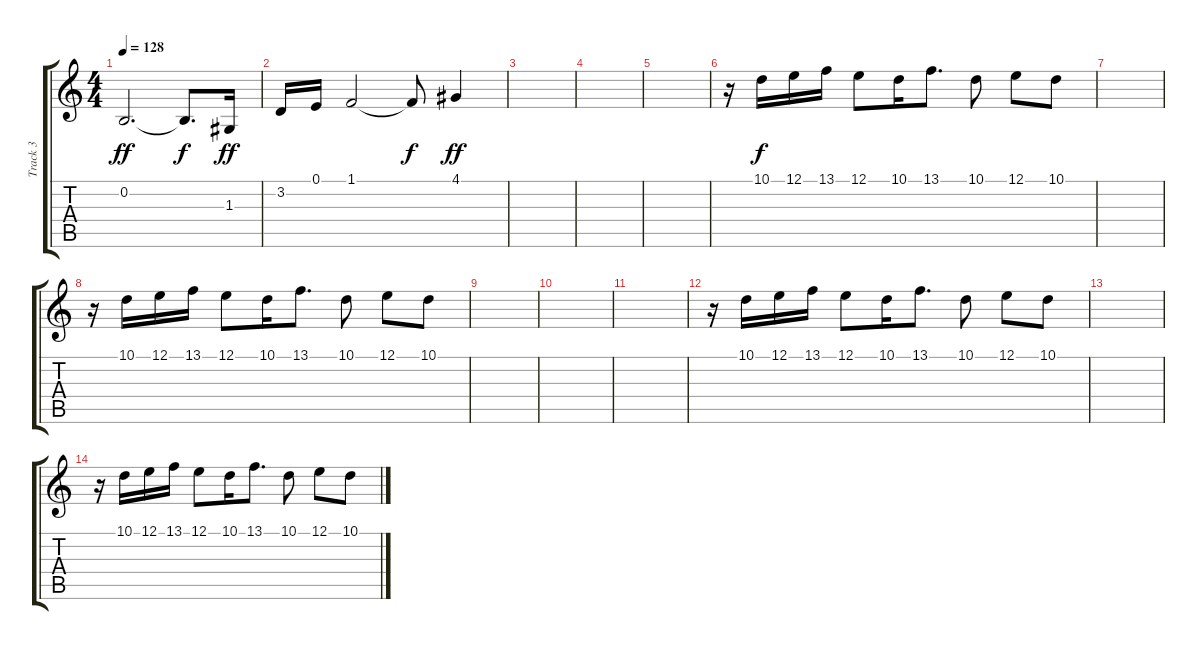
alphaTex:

\track ("Track 3" "Track 3") {instrument stringensemble1}
\staff {score tabs}
\tuning (E4 B3 G3 D3 A2 E2) {hide}
\ts (4 4)
\tempo 128
\clef g2
\ks c
0.2.2{d dy ff} 0.2{t}.8{d dy f} 1.3.16{dy ff} |
3.2.16 0.1.16 1.1.2 1.1{t}.8{dy f} 4.1.4{dy ff} |
|
|
|
r.16 10.1.16{dy f} 12.1.16 13.1.16 12.1.8 10.1.16 13.1.8{d} 10.1.8 12.1.8 10.1.8 |
|
r.16 10.1.16 12.1.16 13.1.16 12.1.8 10.1.16 13.1.8{d} 10.1.8 12.1.8 10.1.8 |
|
|
|
r.16 10.1.16 12.1.16 13.1.16 12.1.8 10.1.16 13.1.8{d} 10.1.8 12.1.8 10.1.8 |
|
r.16 10.1.16 12.1.16 13.1.16 12.1.8 10.1.16 13.1.8{d} 10.1.8 12.1.8 10.1.8
